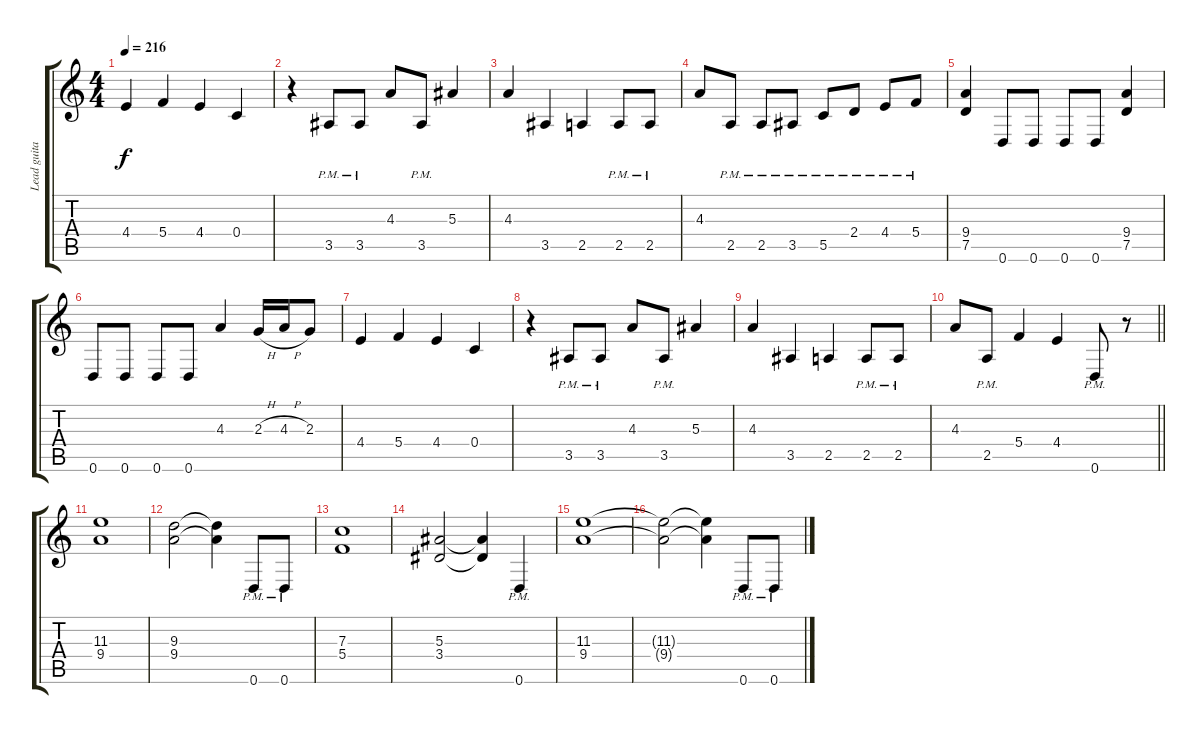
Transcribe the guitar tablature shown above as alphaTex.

\track ("Lead guitar" "Lead guita") {instrument distortionguitar}
\staff {score tabs}
\tuning (D4 A3 F3 C3 G2 D2) {hide}
\ts (4 4)
\tempo 216
\clef g2
\ks c
4.4.4{dy f} 5.4.4 4.4.4 0.4.4 |
r.4 3.5{pm}.8 3.5{pm}.8 4.3.8 3.5{pm}.8 5.3.4 |
4.3.4 3.5.4 2.5.4 2.5{pm}.8 2.5{pm}.8 |
4.3.8 2.5{pm}.8 2.5{pm}.8 3.5{pm}.8 5.5{pm}.8 2.4{pm}.8 4.4{pm}.8 5.4{pm}.8 |
(9.4 7.5).4 0.6.8 0.6.8 0.6.8 0.6.8 (9.4 7.5).4 |
0.6.8 0.6.8 0.6.8 0.6.8 4.3.4 2.3{h}.16 4.3{h}.16 2.3.8 |
4.4.4 5.4.4 4.4.4 0.4.4 |
r.4 3.5{pm}.8 3.5{pm}.8 4.3.8 3.5{pm}.8 5.3.4 |
4.3.4 3.5.4 2.5.4 2.5{pm}.8 2.5{pm}.8 |
\barLineRight lightlight
4.3.8 2.5{pm}.8 5.4.4 4.4.4 0.6{pm}.8 r.8 |
\section ("" "")
(11.3 9.4).1{volume 11} |
(9.3 9.4).2 (9.3{t} 9.4{t}).4 0.6{pm}.8 0.6{pm}.8 |
(7.3 5.4).1 |
(5.3 3.4).2 (5.3{t} 3.4{t}).4 0.6{pm}.4 |
(11.3 9.4).1 |
(11.3{t} 9.4{t}).2 (11.3{t} 9.4{t}).4 0.6{pm}.8 0.6{pm}.8
